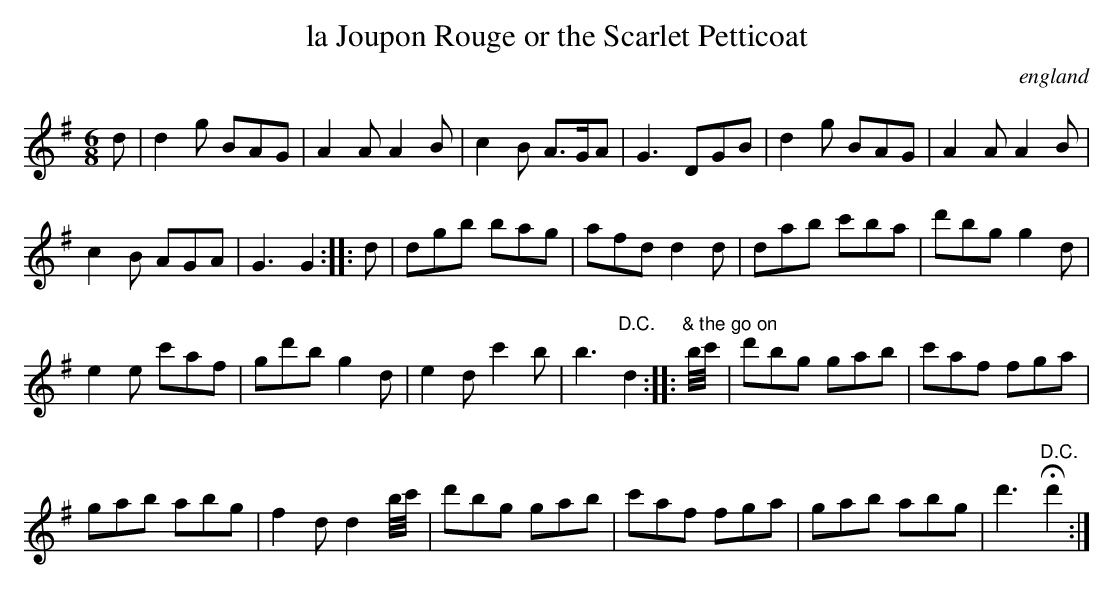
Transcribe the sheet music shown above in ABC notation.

X:1
T:la Joupon Rouge or the Scarlet Petticoat
O:england
M:6/8
K:G
d|\
d2g BAG| A2A A2B| \
c2B A>GA| G3 DGB|\
d2g BAG| A2A A2B|
c2B AGA| G3 G2::\
d|\
dgb bag| afd d2d| \
dab c'ba| d'bg g2d|
e2e c'af| gd'b g2d| \
e2d c'2b| b3 "D.C."d2 ::\
"\& the go on"b//c'//|\
d'bg gab| c'af fga|
gab abg| f2d d2b//c'//|\
d'bg gab| c'af fga| \
gab abg| d'3 "D.C."Hd'2 :|
